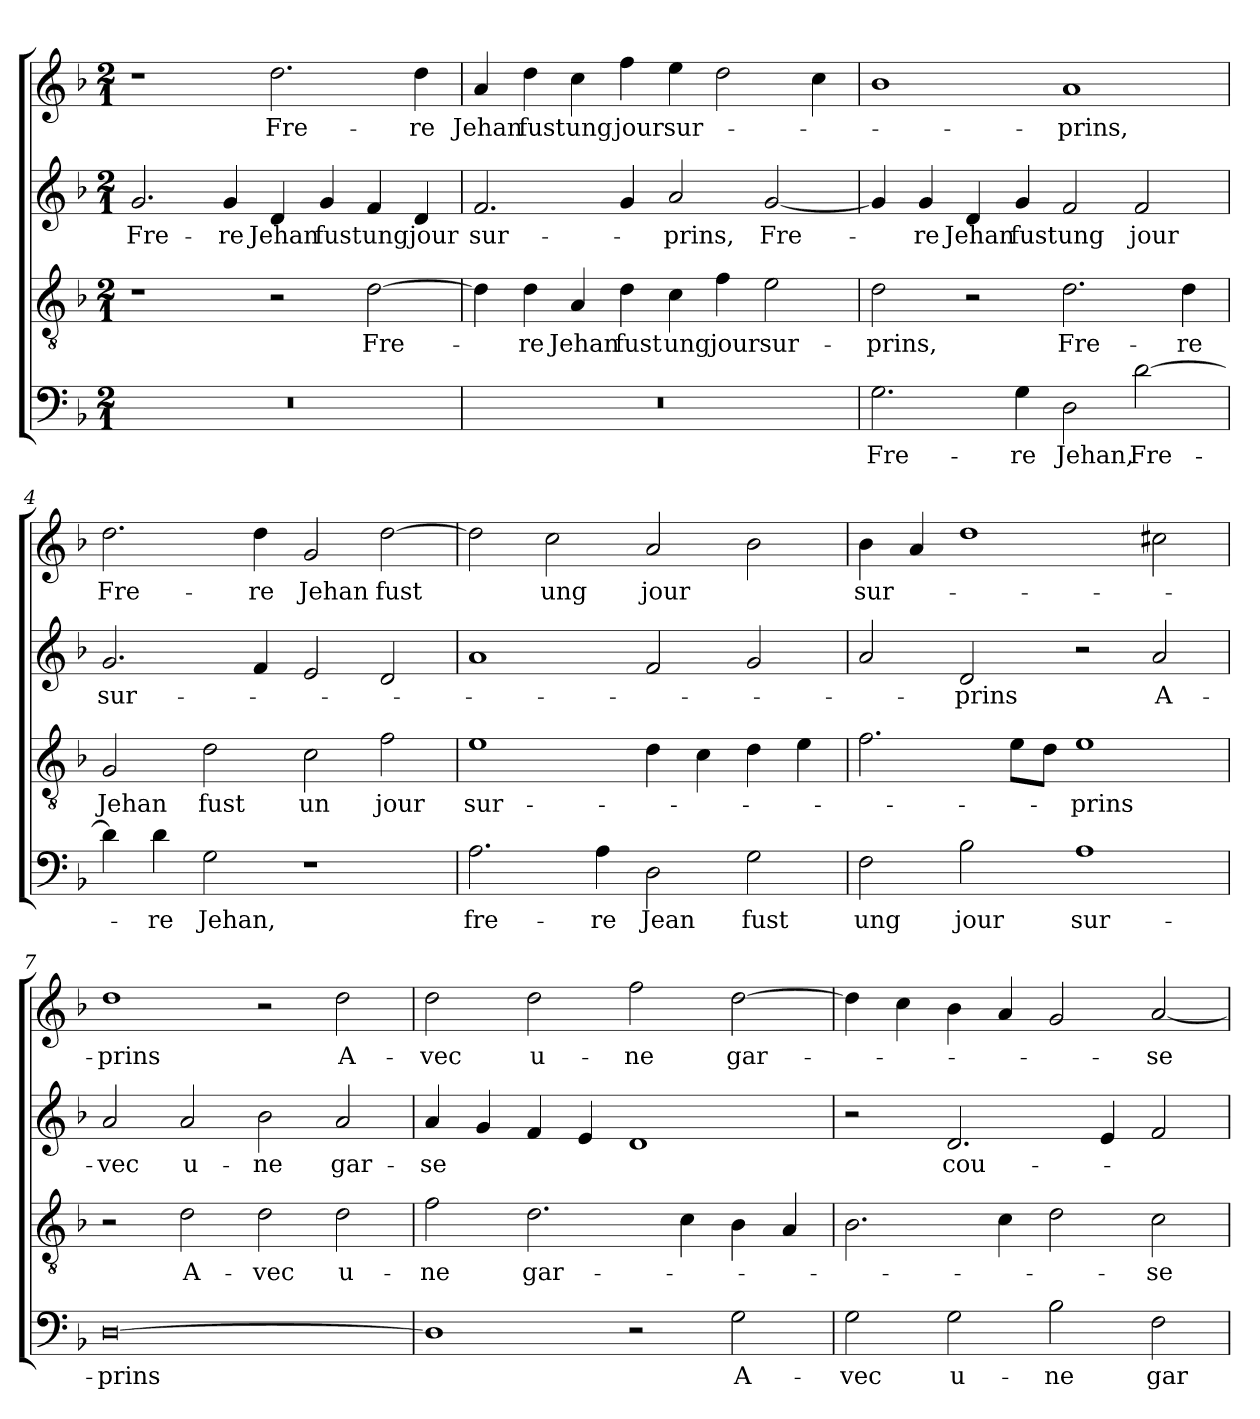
**kern	**text	**kern	**text	**kern	**text	**kern	**text
*part4	*part4	*part3	*part3	*part2	*part2	*part1	*part1
*staff4	*staff4	*staff3	*staff3	*staff2	*staff2	*staff1	*staff1
*clefF4	*	*clefGv2	*	*clefG2	*	*clefG2	*
*	*	*ITrd-7c-12	*	*	*	*	*
*k[b-]	*	*k[b-]	*	*k[b-]	*	*k[b-]	*
*F:	*	*F:	*	*F:	*	*F:	*
*M2/1	*	*M2/1	*	*M2/1	*	*M2/1	*
=1	=1	=1	=1	=1	=1	=1	=1
0r	.	1r	.	2.g/	Fre-	1r	.
.	.	.	.	4g/	-re	.	.
.	.	2r	.	4d/	Jehan	2.dd\	Fre-
.	.	.	.	4g/	fust	.	.
.	.	[2dd\	Fre-	4f/	ung	.	.
.	.	.	.	4d/	jour	4dd\	-re
=2	=2	=2	=2	=2	=2	=2	=2
0r	.	4dd\]	.	2.f/	sur-	4a/	Jehan
.	.	4dd\	-re	.	.	4dd\	fust
.	.	4a/	Jehan	.	.	4cc\	ung
.	.	4dd\	fust	4g/	.	4ff\	jour
.	.	4cc\	ung	2a/	-prins,	4ee\	sur-
.	.	4ff\	jour	.	.	2dd\	.
.	.	2ee\	sur-	[2g/	Fre-	.	.
.	.	.	.	.	.	4cc\	.
=3	=3	=3	=3	=3	=3	=3	=3
2.G\	Fre-	2dd\	-prins,	4g/]	.	1b-\	.
.	.	.	.	4g/	-re	.	.
.	.	2r	.	4d/	Jehan	.	.
4G\	-re	.	.	4g/	fust	.	.
2D\	Jehan,	2.dd\	Fre-	2f/	ung	1a/	-prins,
[2d\	Fre-	.	.	2f/	jour	.	.
.	.	4dd\	-re	.	.	.	.
=4	=4	=4	=4	=4	=4	=4	=4
4d\]	.	2g/	Jehan	2.g/	sur-	2.dd\	Fre-
4d\	-re	.	.	.	.	.	.
2G\	Jehan,	2dd\	fust	.	.	.	.
.	.	.	.	4f/	.	4dd\	-re
1r	.	2cc\	un	2e/	.	2g/	Jehan
.	.	2ff\	jour	2d/	.	[2dd\	fust
!!LO:LB:g=z
=5	=5	=5	=5	=5	=5	=5	=5
2.A\	fre-	1ee\	sur-	1a/	.	2dd\]	.
.	.	.	.	.	.	2cc\	ung
4A\	-re	.	.	.	.	.	.
2D\	Jean	4dd\	.	2f/	.	2a/	jour
.	.	4cc\	.	.	.	.	.
2G\	fust	4dd\	.	2g/	.	2b-\	.
.	.	4ee\	.	.	.	.	.
=6	=6	=6	=6	=6	=6	=6	=6
2F\	ung	2.ff\	.	2a/	.	4b-\	sur-
.	.	.	.	.	.	4a/	.
2B-\	jour	.	.	2d/	-prins	1dd\	.
.	.	8ee\L	.	.	.	.	.
.	.	8dd\J	.	.	.	.	.
1A\	sur-	1ee\	-prins	2r	.	.	.
.	.	.	.	2a/	A-	2cc#X\	.
=7	=7	=7	=7	=7	=7	=7	=7
[0D\	-prins	2r	.	2a/	-vec	1dd\	-prins
.	.	2dd\	A-	2a/	u-	.	.
.	.	2dd\	-vec	2b-\	-ne	2r	.
.	.	2dd\	u-	2a/	gar-	2dd\	A-
=8	=8	=8	=8	=8	=8	=8	=8
1D\]	.	2ff\	-ne	4a/	-se	2dd\	-vec
.	.	.	.	4g/	.	.	.
.	.	2.dd\	gar-	4f/	.	2dd\	u-
.	.	.	.	4e/	.	.	.
2r	.	.	.	1d/	.	2ff\	-ne
.	.	4cc\	.	.	.	.	.
2G\	A-	4b-\	.	.	.	[2dd\	gar-
.	.	4a/	.	.	.	.	.
=9	=9	=9	=9	=9	=9	=9	=9
2G\	-vec	2.b-\	.	2r	.	4dd\]	.
.	.	.	.	.	.	4cc\	.
2G\	u-	.	.	2.d/	cou-	4b-\	.
.	.	4cc\	.	.	.	4a/	.
2B-\	-ne	2dd\	.	.	.	2g/	.
.	.	.	.	4e/	.	.	.
2F\	gar-	2cc\	-se	2f/	.	[2a/	-se
=	=	=	=	=	=	=	=
*-	*-	*-	*-	*-	*-	*-	*-
